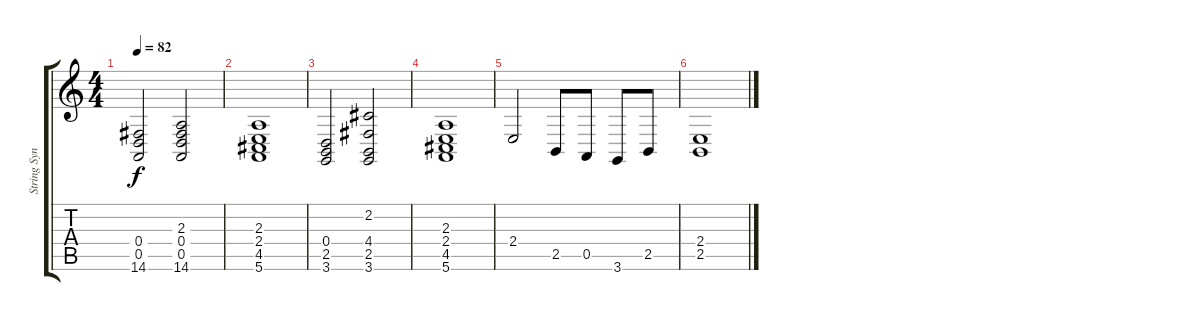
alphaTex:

\track ("String Synth." "String Syn") {instrument synthstrings1}
\staff {score tabs}
\tuning (E4 B3 G3 D3 A2 E2) {hide}
\ts (4 4)
\tempo 82
\clef g2
\ks c
(0.4 0.5 14.6).2{dy f} (2.3 0.4 0.5 14.6).2 |
(2.3 2.4 4.5 5.6).1 |
(0.4 2.5 3.6).2 (2.2 4.4 2.5 3.6).2 |
(2.3 2.4 4.5 5.6).1 |
2.4.2 2.5.8 0.5.8 3.6.8 2.5.8 |
(2.4 2.5).1
